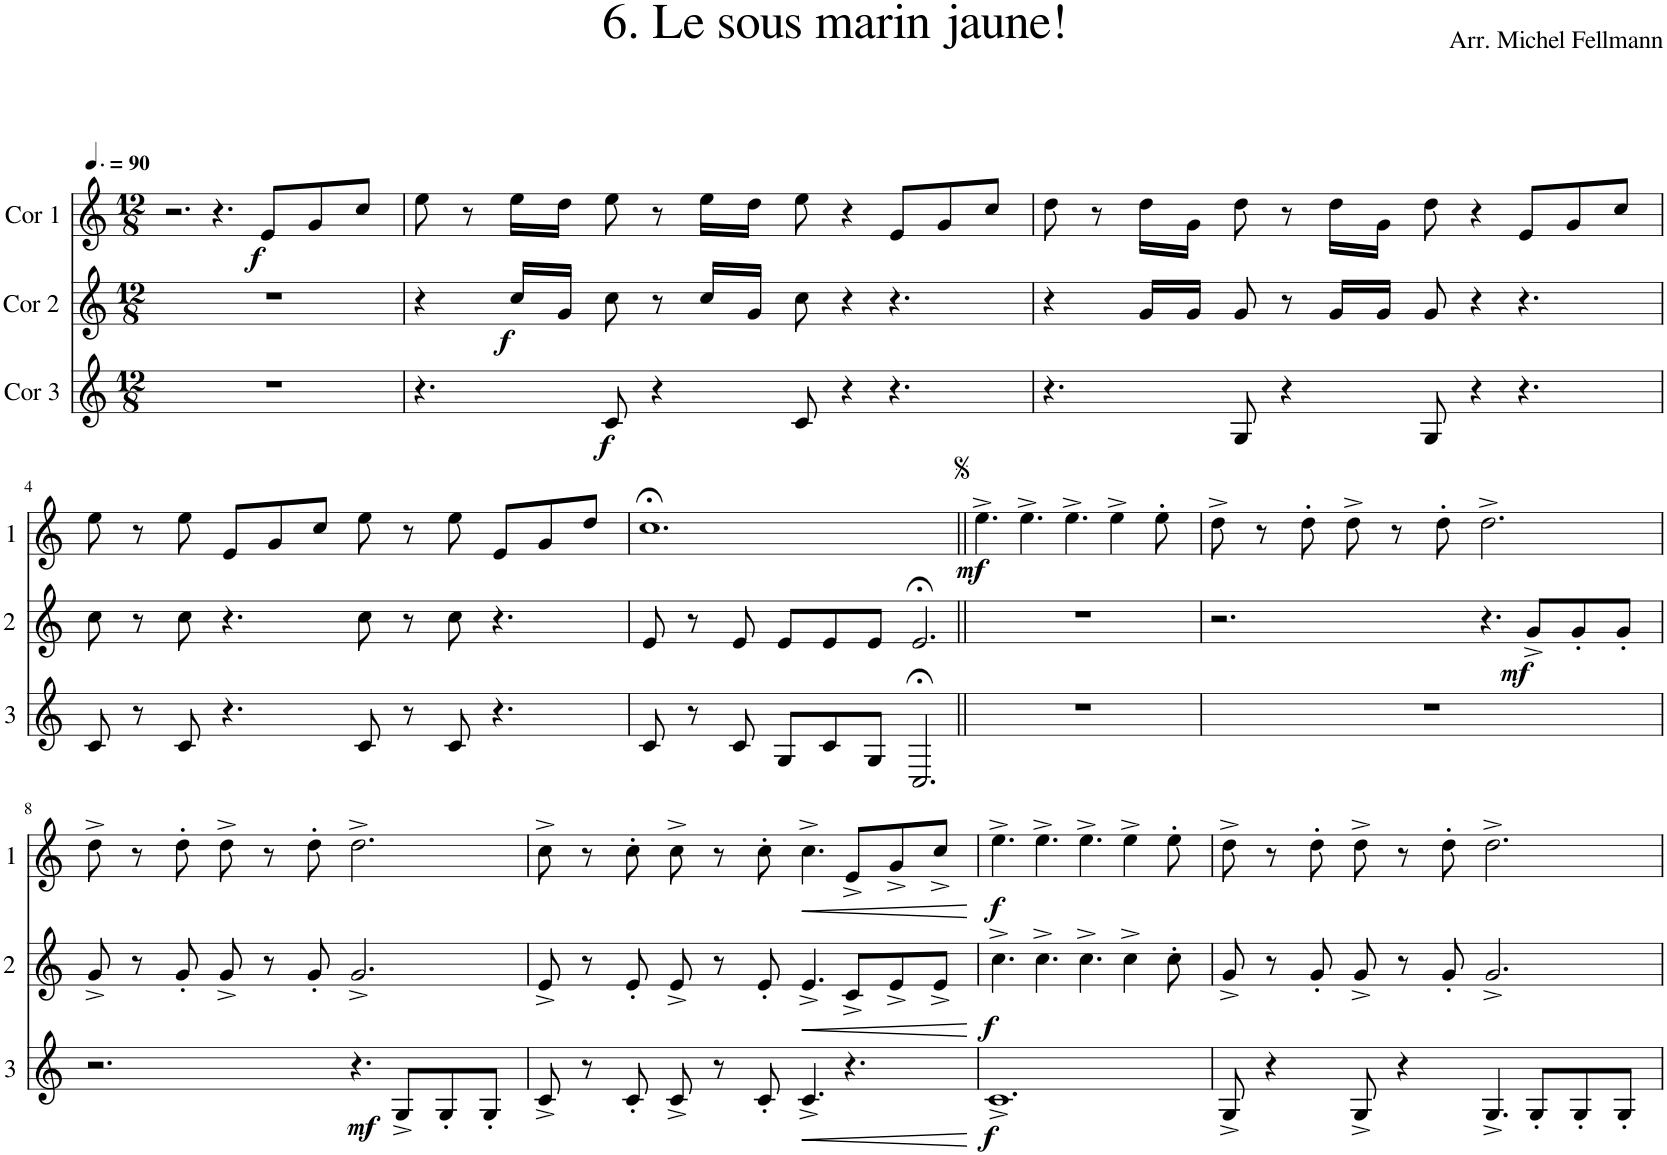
**kern	**dynam	**kern	**dynam	**kern	**dynam
*part3	*part3	*part2	*part2	*part1	*part1
*staff3	*staff3	*staff2	*staff2	*staff1	*staff1
*I"Cor 3	*	*I"Cor 2	*	*I"Cor 1	*
*clefG2	*	*clefG2	*	*clefG2	*
*Trd4c7	*	*Trd4c7	*	*Trd4c7	*
*k[]	*	*k[]	*	*k[]	*
*M12/8	*	*M12/8	*	*M12/8	*
*MM135	*	*MM135	*	*MM135	*
=1	=1	=1	=1	=1	=1
1.r	.	1.r	.	2.r	.
.	.	.	.	4.r	.
!	!	!	!	!	!LO:DY:b
.	.	.	.	8e/L	f
.	.	.	.	8g/	.
.	.	.	.	8cc/J	.
=2	=2	=2	=2	=2	=2
4.r	.	4r	.	8ee\	.
.	.	.	.	8r	.
!	!	!	!LO:DY:b	!	!
.	.	16cc/LL	f	16ee\LL	.
.	.	16g/JJ	.	16dd\JJ	.
!	!LO:DY:b	!	!	!	!
8c/	f	8cc\	.	8ee\	.
4r	.	8r	.	8r	.
.	.	16cc/LL	.	16ee\LL	.
.	.	16g/JJ	.	16dd\JJ	.
8c/	.	8cc\	.	8ee\	.
4r	.	4r	.	4r	.
4.r	.	4.r	.	8e/L	.
.	.	.	.	8g/	.
.	.	.	.	8cc/J	.
=3	=3	=3	=3	=3	=3
4.r	.	4r	.	8dd\	.
.	.	.	.	8r	.
.	.	16g/LL	.	16dd\LL	.
.	.	16g/JJ	.	16g\JJ	.
8G/	.	8g/	.	8dd\	.
4r	.	8r	.	8r	.
.	.	16g/LL	.	16dd\LL	.
.	.	16g/JJ	.	16g\JJ	.
8G/	.	8g/	.	8dd\	.
4r	.	4r	.	4r	.
4.r	.	4.r	.	8e/L	.
.	.	.	.	8g/	.
.	.	.	.	8cc/J	.
!!LO:LB:g=z
=4	=4	=4	=4	=4	=4
8c/	.	8cc\	.	8ee\	.
8r	.	8r	.	8r	.
8c/	.	8cc\	.	8ee\	.
4.r	.	4.r	.	8e/L	.
.	.	.	.	8g/	.
.	.	.	.	8cc/J	.
8c/	.	8cc\	.	8ee\	.
8r	.	8r	.	8r	.
8c/	.	8cc\	.	8ee\	.
4.r	.	4.r	.	8e/L	.
.	.	.	.	8g/	.
.	.	.	.	8dd/J	.
=5	=5	=5	=5	=5	=5
8c/	.	8e/	.	1.cc;<	.
8r	.	8r	.	.	.
8c/	.	8e/	.	.	.
8G/L	.	8e/L	.	.	.
8c/	.	8e/	.	.	.
8G/J	.	8e/J	.	.	.
2.C;</	.	2.e;</	.	.	.
=6||	=6||	=6||	=6||	=6||	=6||
!	!	!	!	!	!LO:DY:b
1.r	.	1.r	.	4.ee^\	mf
.	.	.	.	4.ee^\	.
.	.	.	.	4.ee^\	.
.	.	.	.	4ee^\	.
.	.	.	.	8ee'\	.
=7	=7	=7	=7	=7	=7
1.r	.	2.r	.	8dd^\	.
.	.	.	.	8r	.
.	.	.	.	8dd'\	.
.	.	.	.	8dd^\	.
.	.	.	.	8r	.
.	.	.	.	8dd'\	.
.	.	4.r	.	2.dd^\	.
!	!	!	!LO:DY:b	!	!
.	.	8g^/L	mf	.	.
.	.	8g'/	.	.	.
.	.	8g'/J	.	.	.
!!LO:LB:g=z
=8	=8	=8	=8	=8	=8
2.r	.	8g^/	.	8dd^\	.
.	.	8r	.	8r	.
.	.	8g'/	.	8dd'\	.
.	.	8g^/	.	8dd^\	.
.	.	8r	.	8r	.
.	.	8g'/	.	8dd'\	.
!	!LO:DY:b	!	!	!	!
4.r	mf	2.g^/	.	2.dd^\	.
8G^/L	.	.	.	.	.
8G'/	.	.	.	.	.
8G'/J	.	.	.	.	.
=9	=9	=9	=9	=9	=9
8c^/	.	8e^/	.	8cc^\	.
8r	.	8r	.	8r	.
8c'/	.	8e'/	.	8cc'\	.
8c^/	.	8e^/	.	8cc^\	.
8r	.	8r	.	8r	.
8c'/	.	8e'/	.	8cc'\	.
!	!LO:HP:b	!	!LO:HP:b	!	!LO:HP:b
4.c^/	<	4.e^/	<	4.cc^\	<
4.r	.	8c^/L	.	8e^/L	.
.	.	8e^/	.	8g^/	.
.	.	8e^/J	.	8cc^/J	.
.	[	.	[	.	[
=10	=10	=10	=10	=10	=10
!	!LO:DY:b	!	!LO:DY:b	!	!LO:DY:b
1.c^	f	4.cc^\	f	4.ee^\	f
.	.	4.cc^\	.	4.ee^\	.
.	.	4.cc^\	.	4.ee^\	.
.	.	4cc^\	.	4ee^\	.
.	.	8cc'\	.	8ee'\	.
=11	=11	=11	=11	=11	=11
8G^/	.	8g^/	.	8dd^\	.
4r	.	8r	.	8r	.
.	.	8g'/	.	8dd'\	.
8G^/	.	8g^/	.	8dd^\	.
4r	.	8r	.	8r	.
.	.	8g'/	.	8dd'\	.
4.G^/	.	2.g^/	.	2.dd^\	.
8G'/L	.	.	.	.	.
8G'/	.	.	.	.	.
8G'/J	.	.	.	.	.
=	=	=	=	=	=
*-	*-	*-	*-	*-	*-
